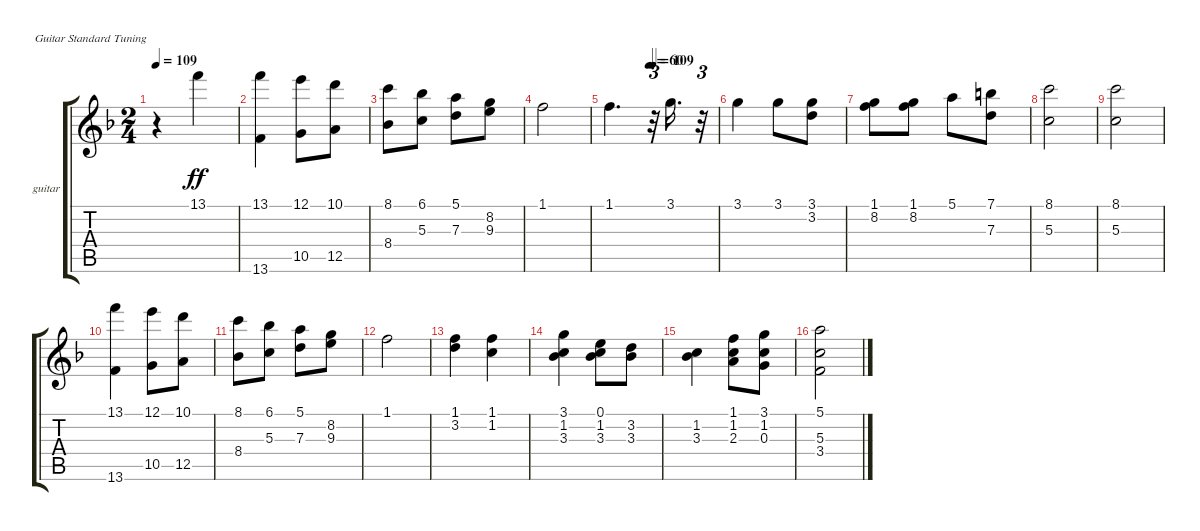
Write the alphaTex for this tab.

\bracketExtendMode groupsimilarinstruments
\firstSystemTrackNameOrientation horizontal
\otherSystemsTrackNameOrientation horizontal
\track ("guitar" "guitar") {instrument acousticguitarnylon}
\staff {score tabs}
\tuning (E4 B3 G3 D3 A2 E2)
\ts (2 4)
\tempo 109
\clef g2
\ks f
r.4{dy ff instrument acousticguitarnylon} 13.1.4 |
(13.1 13.6).4 (12.1 10.5).8 (10.1 12.5).8 |
(8.1 8.4).8 (6.1 5.3).8 (5.1 7.3).8 (8.2 9.3).8 |
1.1.2 |
\tempo (60 0.375)
\tempo (109 0.40625)
1.1.4{d} r.32{tu (3 2)} 3.1.16{d} r.32{tu (3 2)} |
3.1.4 3.1.8 (3.1 3.2).8 |
(1.1 8.2).8 (1.1 8.2).8 5.1.8 (7.1 7.3).8 |
(8.1 5.3).2 |
(8.1 5.3).2 |
(13.1 13.6).4 (12.1 10.5).8 (10.1 12.5).8 |
(8.1 8.4).8 (6.1 5.3).8 (5.1 7.3).8 (8.2 9.3).8 |
1.1.2 |
(1.1 3.2).4 (1.1 1.2).4 |
(3.1 1.2 3.3).4 (0.1 1.2 3.3).8 (3.2 3.3).8 |
(1.2 3.3).4 (1.1 1.2 2.3).8 (3.1 1.2 0.3).8 |
(5.1 5.3 3.4).2
